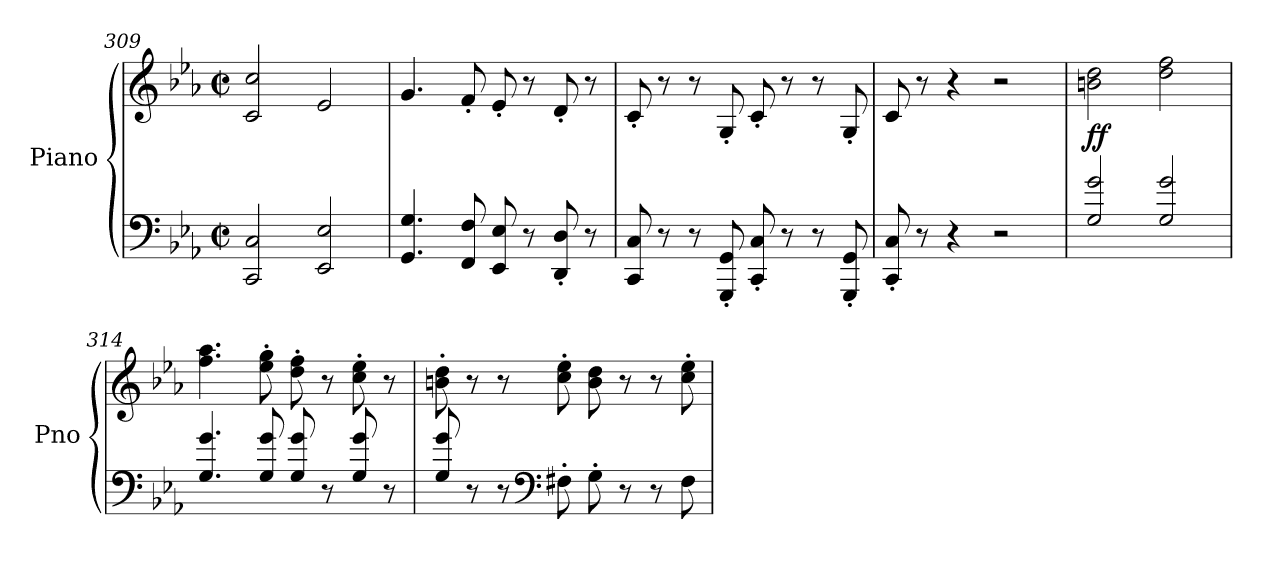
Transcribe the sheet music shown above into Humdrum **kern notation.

**kern	**kern	**dynam
*part1	*part1	*part1
*staff2	*staff1	*staff1/2
*I"Piano	*	*
*I'Pno	*	*
*clefF4	*clefG2	*
*k[b-e-a-]	*k[b-e-a-]	*
*M2/2	*M2/2	*
*met(c|)	*met(c|)	*
=309	=309	=309
2CC/ 2C/	2c/ 2cc/	.
2EE-/ 2E-/	2e-/	.
=310	=310	=310
4.GG/ 4.G/	4.g/	.
8FF/ 8F/	8f'/	.
8EE-/ 8E-/	8e-'/	.
8r	8r	.
8DD/' 8D/'	8d'/	.
8r	8r	.
=311	=311	=311
8CC/ 8C/	8c'/	.
8r	8r	.
8r	8r	.
8GGG/' 8GG/'	8G'/	.
8CC/' 8C/'	8c'/	.
8r	8r	.
8r	8r	.
8GGG/' 8GG/'	8G'/	.
!!LO:LB:g=z
=312	=312	=312
8CC/' 8C/'	8c/	.
8r	8r	.
4r	4r	.
2r	2r	.
=313	=313	=313
!	!	!LO:DY:b
2G/ 2g/	2bn\ 2dd\	ff
2G/ 2g/	2dd\ 2ff\	.
=314	=314	=314
4.G/ 4.g/	4.ff\ 4.aa-\	.
8G/ 8g/	8ee-\' 8gg\'	.
8G/ 8g/	8dd\' 8ff\'	.
8r	8r	.
8G/ 8g/	8cc\' 8ee-\'	.
8r	8r	.
=315	=315	=315
8G/ 8g/	8bn\' 8dd\'	.
8r	8r	.
8r	8r	.
*clefF4	*	*
8F#X'\	8cc\' 8ee-\'	.
8G'\	8b\ 8dd\	.
8r	8r	.
8r	8r	.
8F#\	8cc\' 8ee-\'	.
=	=	=
*-	*-	*-
